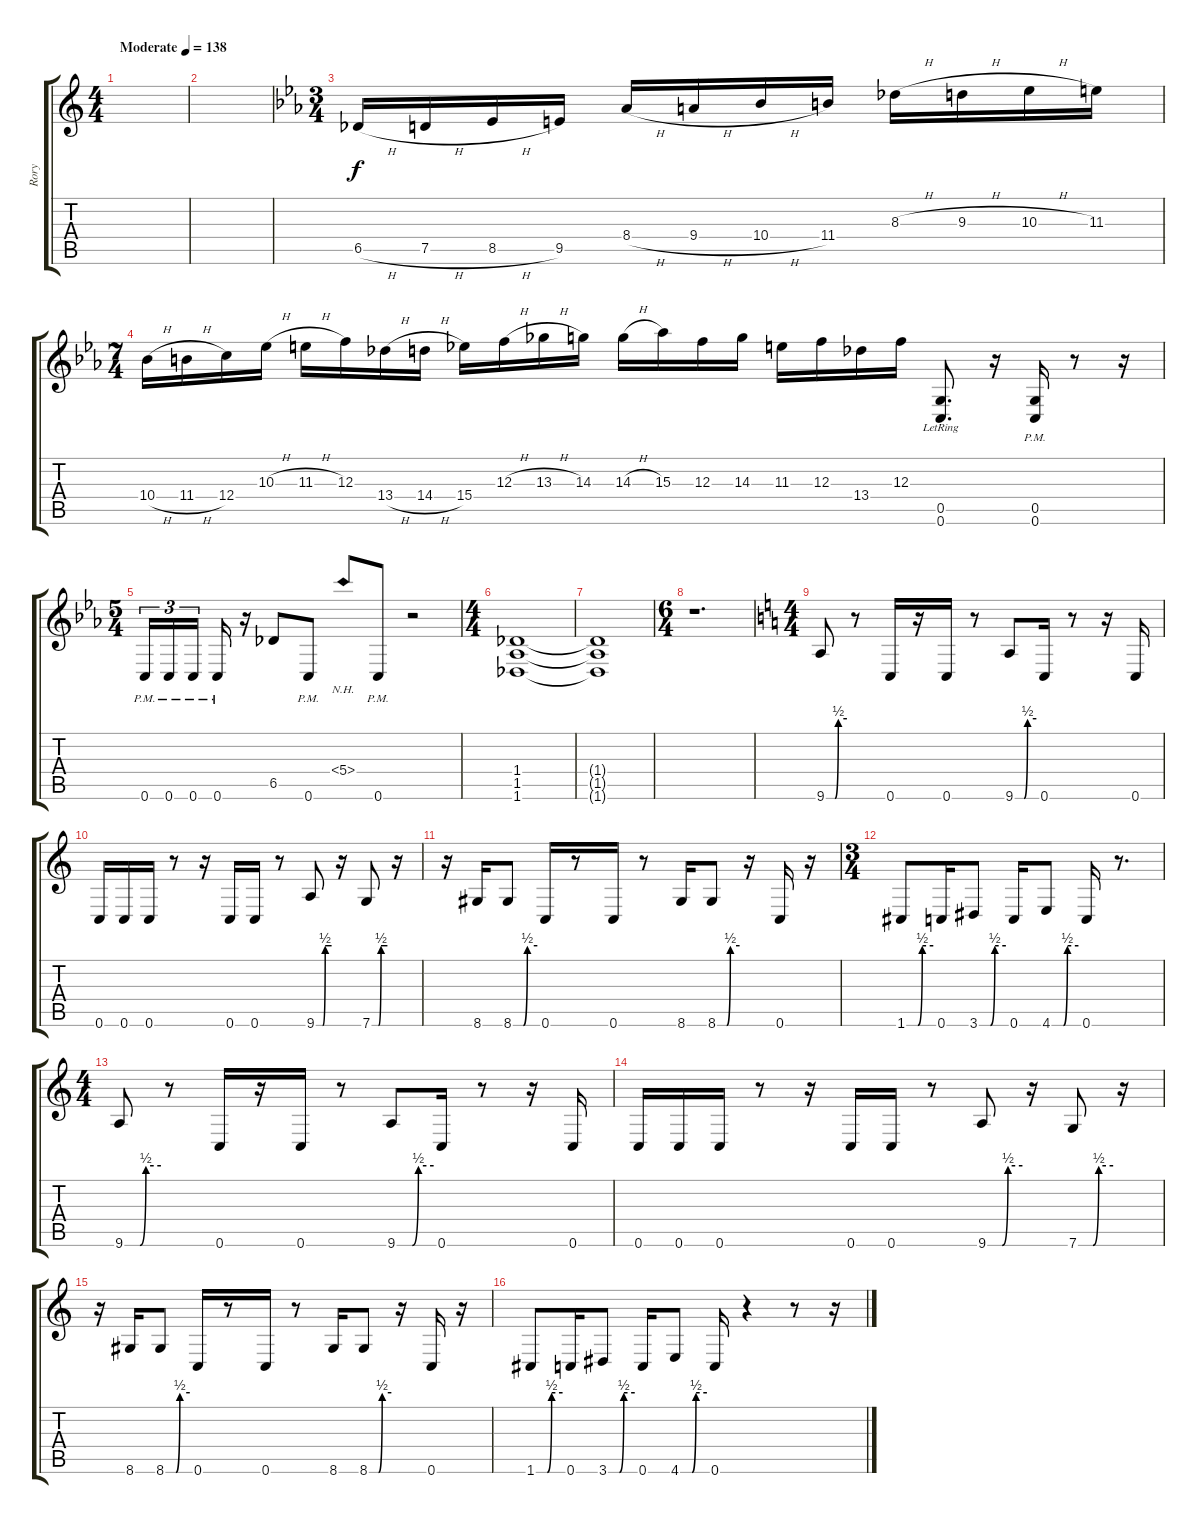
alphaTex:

\track ("Rory" "Rory") {instrument overdrivenguitar}
\staff {score tabs}
\tuning (D4 A3 F3 C3 G2 C2) {hide}
\ts (4 4)
\tempo (138 "Moderate")
\clef g2
\ks c
|
|
\ts (3 4)
\ks cminor
6.5{h}.16{balance 16} 7.5{h}.16 8.5{h}.16 9.5.16 8.4{h}.16 9.4{h}.16 10.4{h}.16 11.4.16 8.3{h}.16 9.3{h}.16 10.3{h}.16 11.3.16 |
\ts (7 4)
10.4{h}.16 11.4{h}.16 12.4.16 10.3{h}.16 11.3{h}.16 12.3.16 13.4{h}.16 14.4{h}.16 15.4.16 12.3{h}.16 13.3{h}.16 14.3.16 14.3{h}.16 15.3.16 12.3.16 14.3.16 11.3.16 12.3.16 13.4.16 12.3.16 (0.5 0.6{lr}).8{d} r.16 (0.5 0.6{pm}).16 r.8 r.16 |
\ts (5 4)
0.6{pm}.16{tu (3 2)} 0.6{pm}.16{tu (3 2)} 0.6{pm}.16{tu (3 2) beam splitsecondary} 0.6{pm}.16 r.16 6.5.8 0.6{pm}.8 5.4{nh}.8 0.6{pm}.8 r.2 |
\ts (4 4)
(1.4 1.5 1.6).1 |
(1.4{t} 1.5{t} 1.6{t}).1 |
\ts (6 4)
r.1{d} |
\ts (4 4)
\ks c
9.6{be (custom 0 0 5 0 15 0 25 0 35 2 60 2)}.8 r.8 0.6.16 r.16 0.6.16 r.8 9.6{be (custom 0 0 5 0 15 0 25 0 35 2 60 2)}.8 0.6.16 r.8 r.16 0.6.16 |
0.6.16 0.6.16 0.6.16 r.8 r.16 0.6.16 0.6.16 r.8 9.6{be (custom 0 0 5 0 15 0 25 0 35 2 60 2)}.8 r.16 7.6{be (custom 0 0 15 0 25 0 35 2 60 2)}.8 r.16 |
r.16 8.6.16 8.6{be (custom 0 0 15 0 25 0 35 2 60 2)}.8 0.6.16 r.8 0.6.16 r.8 8.6.16 8.6{be (custom 0 0 15 0 25 0 35 2 60 2)}.8 r.16 0.6.16 r.16 |
\ts (3 4)
1.6{be (custom 0 0 15 0 25 0 35 2 60 2)}.8 0.6.16 3.6{be (custom 0 0 15 0 25 0 35 2 60 2)}.8 0.6.16 4.6{be (custom 0 0 15 0 26 0 35 2 60 2)}.8 0.6.16 r.8{d} |
\ts (4 4)
9.6{be (custom 0 0 5 0 15 0 25 0 35 2 60 2)}.8 r.8 0.6.16 r.16 0.6.16 r.8 9.6{be (custom 0 0 5 0 15 0 25 0 35 2 60 2)}.8 0.6.16 r.8 r.16 0.6.16 |
0.6.16 0.6.16 0.6.16 r.8 r.16 0.6.16 0.6.16 r.8 9.6{be (custom 0 0 5 0 15 0 25 0 35 2 60 2)}.8 r.16 7.6{be (custom 0 0 15 0 25 0 35 2 60 2)}.8 r.16 |
r.16 8.6.16 8.6{be (custom 0 0 15 0 25 0 35 2 60 2)}.8 0.6.16 r.8 0.6.16 r.8 8.6.16 8.6{be (custom 0 0 15 0 25 0 35 2 60 2)}.8 r.16 0.6.16 r.16 |
1.6{be (custom 0 0 15 0 25 0 35 2 60 2)}.8 0.6.16 3.6{be (custom 0 0 15 0 25 0 35 2 60 2)}.8 0.6.16 4.6{be (custom 0 0 15 0 26 0 35 2 60 2)}.8 0.6.16 r.4 r.8 r.16
